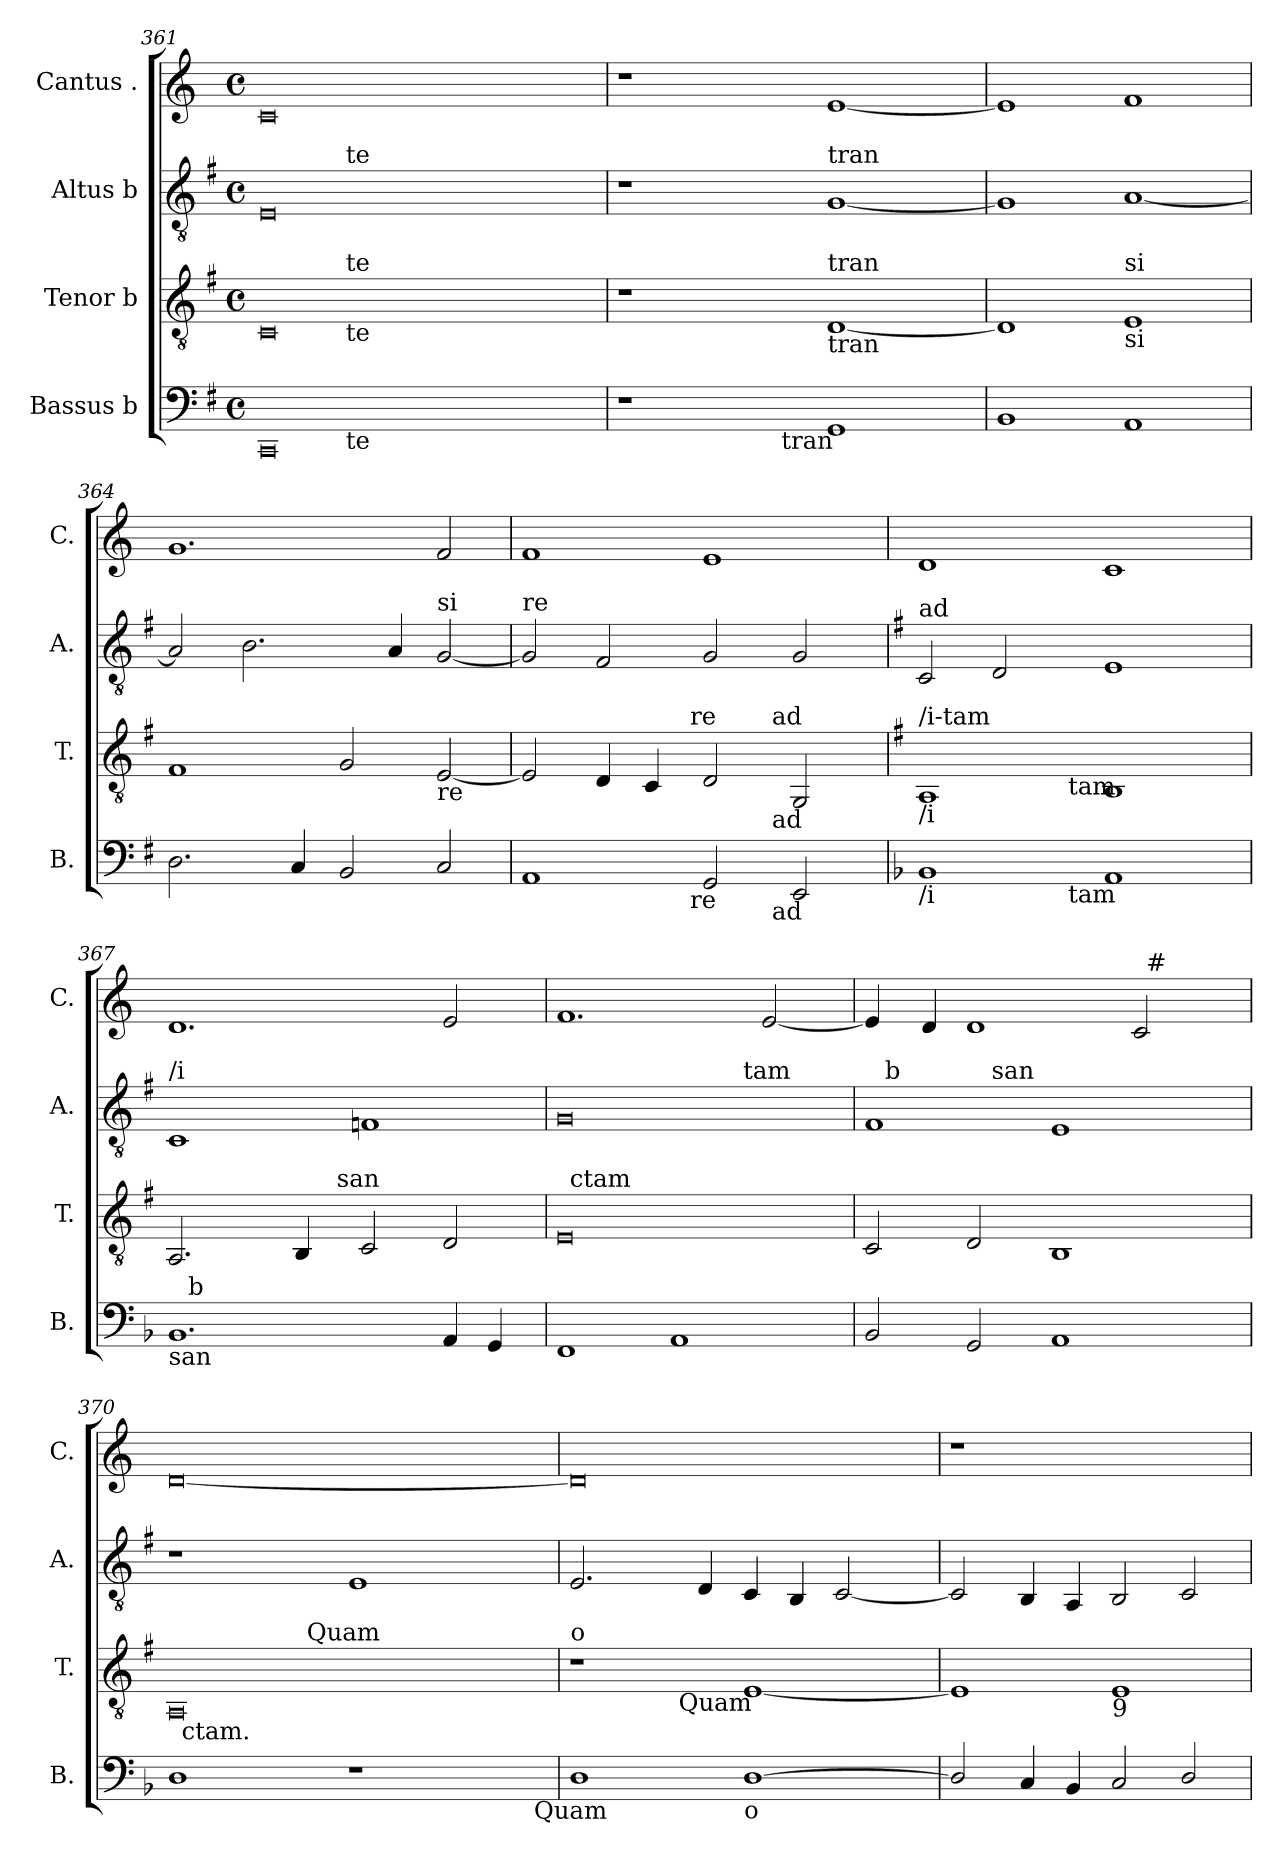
**kern	**kern	**kern	**kern
*part4	*part3	*part2	*part1
*staff4	*staff3	*staff2	*staff1
*I"Bassus b	*I"Tenor b	*I"Altus b	*I"Cantus .
*I'B.	*I'T.	*I'A.	*I'C.
*clefF4	*clefGv2	*clefGv2	*clefG2
*ITrd4c7	*ITrd-3c-5	*ITrd-3c-5	*
*k[]	*k[]	*k[]	*k[]
*C:	*C:	*C:	*C:
*M4/4	*M4/4	*M4/4	*M4/4
*met(c)	*met(c)	*met(c)	*met(c)
=361	=361	=361	=361
*^	*^	*^	*
0FFF	4ryy	0F	4ryy	0A	4ryy	0c
.	16.ryy	.	16.ryy	.	16.ryy	.
!	!	!	!	!	!LO:TX:a:t=te	!
!	!	!	!LO:TX:b:t=te	!	!	!
!	!	!	!LO:TX:a:t=te	!	!	!
!	!LO:TX:b:t=te	!	!	!	!	!
.	1ryy	.	1ryy	.	1ryy	.
.	2ryy	.	2ryy	.	2ryy	.
.	8ryy	.	8ryy	.	8ryy	.
.	32ryy	.	32ryy	.	32ryy	.
*	*	*v	*v	*	*	*
*	*	*	*v	*v	*
=362	=362	=362	=362	=362
1r	2ryy	1r	1r	1r
.	4ryy	.	.	.
.	16ryy	.	.	.
!	!LO:TX:b:t=tran	!	!	!
.	1ryy	.	.	.
!	!	!	!LO:TX:a:t=tran	!
!	!	!LO:TX:b:t=tran	!	!
!	!	!LO:TX:a:t=tran	!	!
1CC	.	[<1G	[>1c	[<1e
.	8.ryy	.	.	.
=363	=363	=363	=363	=363
!LO:TX:b:t=si	!	!	!	!
*v	*v	*	*	*
1EE	1G]	1c]	1e]
!	!LO:TX:a:t=si	!	!
!	!LO:TX:b:t=si	!	!
1DD	1A	[>1d	1f
=364	=364	=364	=364
2.GG\	1B	2d/]	1.g
.	.	2.e\	.
4FF/	.	.	.
2EE/	2c/	.	.
.	.	4d/	.
!	!	!LO:TX:a:t=si	!
!	!LO:TX:b:t=re	!	!
2FF/	[<2A/	[>2c/	2f/
=365	=365	=365	=365
!	!	!LO:TX:a:t=re	!
*^	*^	*	*
*	*^	*	*^	*	*
1DD	2ryy	1ryy	2A/]	2ryy	1ryy	2c/]	1f
.	4...ryy	.	4G/	4...ryy	.	2B/	.
.	.	.	4F/	.	.	.	.
!	!	!	!	!LO:TX:a:t=re	!	!	!
!	!LO:TX:b:t=re	!	!	!	!	!	!
.	1ryy	.	.	1ryy	.	.	.
2CC/	.	4..ryy	2G/	.	4..ryy	2c/	1e
!	!	!	!	!	!LO:TX:b:t=ad	!	!
!	!	!	!	!	!LO:TX:a:t=ad	!	!
!	!	!LO:TX:b:t=ad	!	!	!	!	!
.	.	2ryy	.	.	2ryy	.	.
2AAA/	.	.	2C/	.	.	2c/	.
.	.	16ryy	.	.	16ryy	.	.
.	32ryy	.	.	32ryy	.	.	.
*v	*v	*v	*	*	*	*	*
*	*v	*v	*v	*	*
!!LO:LB:g=z
=366	=366	=366	=366
*k[b-e-]	*	*	*
*B-:	*	*	*
*^	*^	*	*
*	*^	*	*^	*	*
!	!	!	!	!	!	!LO:TX:a:t=ad	!
!	!	!	!LO:TX:a:t=/i-tam	!	!	!	!
!	!	!	!LO:TX:b:t=/i	!	!	!	!
!LO:TX:b:t=/i	!	!	!	!	!	!	!
*	*v	*v	*	*	*	*	*
*	*	*	*v	*v	*	*
1EE-	2ryy	1D	2ryy	2F/	1d
.	4ryy	.	4ryy	2G/	.
.	16.ryy	.	16.ryy	.	.
!	!	!	!LO:TX:b:t=tam	!	!
!	!LO:TX:b:t=tam	!	!	!	!
.	1ryy	.	1ryy	.	.
1DD	.	1E	.	1A	1c
.	8ryy	.	8ryy	.	.
.	32ryy	.	32ryy	.	.
=367	=367	=367	=367	=367	=367
!	!	!	!	!LO:TX:a:t=/i	!
!LO:TX:b:t=san	!	!	!	!	!
1.EE-	16ryy	2.D/	2ryy	1F	1.d
!	!LO:TX:a:t=b	!	!	!	!
.	1ryy	.	.	.	.
.	.	.	4ryy	.	.
.	.	4E/	8ryy	.	.
.	.	.	32ryy	.	.
!	!	!	!LO:TX:a:t=san	!	!
.	.	.	1ryy	.	.
.	.	2F/	.	1B-X	.
.	2...ryy	.	.	.	.
4DD/	.	2G/	.	.	2e/
4CC/	.	.	.	.	.
.	.	.	16.ryy	.	.
*v	*v	*	*	*	*
=368	=368	=368	=368	=368
*	*	*	*^	*
1BBB-	0A	32ryy	0c	1ryy	1.f
!	!	!LO:TX:a:t=ctam	!	!	!
.	.	1ryy	.	.	.
1DD	.	.	.	4..ryy	.
.	.	2ryy	.	.	.
!	!	!	!	!LO:TX:a:t=tam	!
.	.	.	.	2ryy	.
.	.	.	.	.	[<2e/
.	.	4...ryy	.	.	.
.	.	.	.	16ryy	.
=369	=369	=369	=369	=369	=369
!	!LO:TX:b:t=sanb	!	!	!	!
*	*v	*v	*	*^	*^
2EE-/	2F/	1B	16ryy	2ryy	4e/]	1ryy
!	!	!	!LO:TX:a:t=b	!	!	!
.	.	.	1ryy	.	.	.
.	.	.	.	.	4d/	.
2CC/	2G/	.	.	16.ryy	1d	.
!	!	!	!	!LO:TX:a:t=san	!	!
.	.	.	.	1ryy	.	.
1DD	1E	1A	.	.	.	2ryy
.	.	.	2...ryy	.	.	.
.	.	.	.	.	2c/	32ryy
!	!	!	!	!	!	!LO:TX:a:t=#
.	.	.	.	.	.	4...ryy
.	.	.	.	4ryy	.	.
.	.	.	.	8ryy	.	.
.	.	.	.	32ryy	.	.
=370	=370	=370	=370	=370	=370	=370
!	!	!LO:TX:a:t=ctam.	!	!	!	!
!LO:TX:b:t=ctam.	!	!	!	!	!	!
*^	*^	*	*	*	*	*
*	*	*	*	*v	*v	*v	*	*
*	*	*	*^	*	*v	*v
1GG	1ryy	0D	32ryy	2ryy	1r	[<0d
!	!	!	!LO:TX:b:t=ctam.	!	!	!
.	.	.	1ryy	.	.	.
.	.	.	.	4ryy	.	.
.	.	.	.	32ryy	.	.
!	!	!	!	!LO:TX:a:t=Quam	!	!
.	.	.	.	1ryy	.	.
1r	2ryy	.	.	.	1A	.
.	.	.	2ryy	.	.	.
.	4ryy	.	.	.	.	.
.	.	.	4...ryy	.	.	.
.	8ryy	.	.	.	.	.
.	.	.	.	8..ryy	.	.
.	32ryy	.	.	.	.	.
!	!LO:TX:b:t=Quam	!	!	!	!	!
.	16.ryy	.	.	.	.	.
=371	=371	=371	=371	=371	=371	=371
!	!	!LO:TX:a:t=o	!	!	!	!
*v	*v	*	*	*	*	*
*	*	*v	*v	*	*
1GG	1r	2ryy	2.A/	0d]
.	.	8.ryy	.	.
!	!	!LO:TX:b:t=Quam	!	!
.	.	1ryy	.	.
.	.	.	4G/	.
!LO:TX:b:t=o	!	!	!	!
[<1GG	[<1A	.	4F/	.
.	.	.	4E/	.
.	.	.	[<2F/	.
.	.	4ryy	.	.
.	.	16ryy	.	.
=372	=372	=372	=372	=372
!	!	!	!	!LO:N:vis=1
*	*v	*v	*	*
2GG/]	1A]	2F/]	1r
4FF/	.	4E/	.
4EE-/	.	4D/	.
!	!LO:TX:b:t=9	!	!
2FF/	1A	2E/	1ryy
2GG/	.	2F/	.
=	=	=	=
*-	*-	*-	*-
